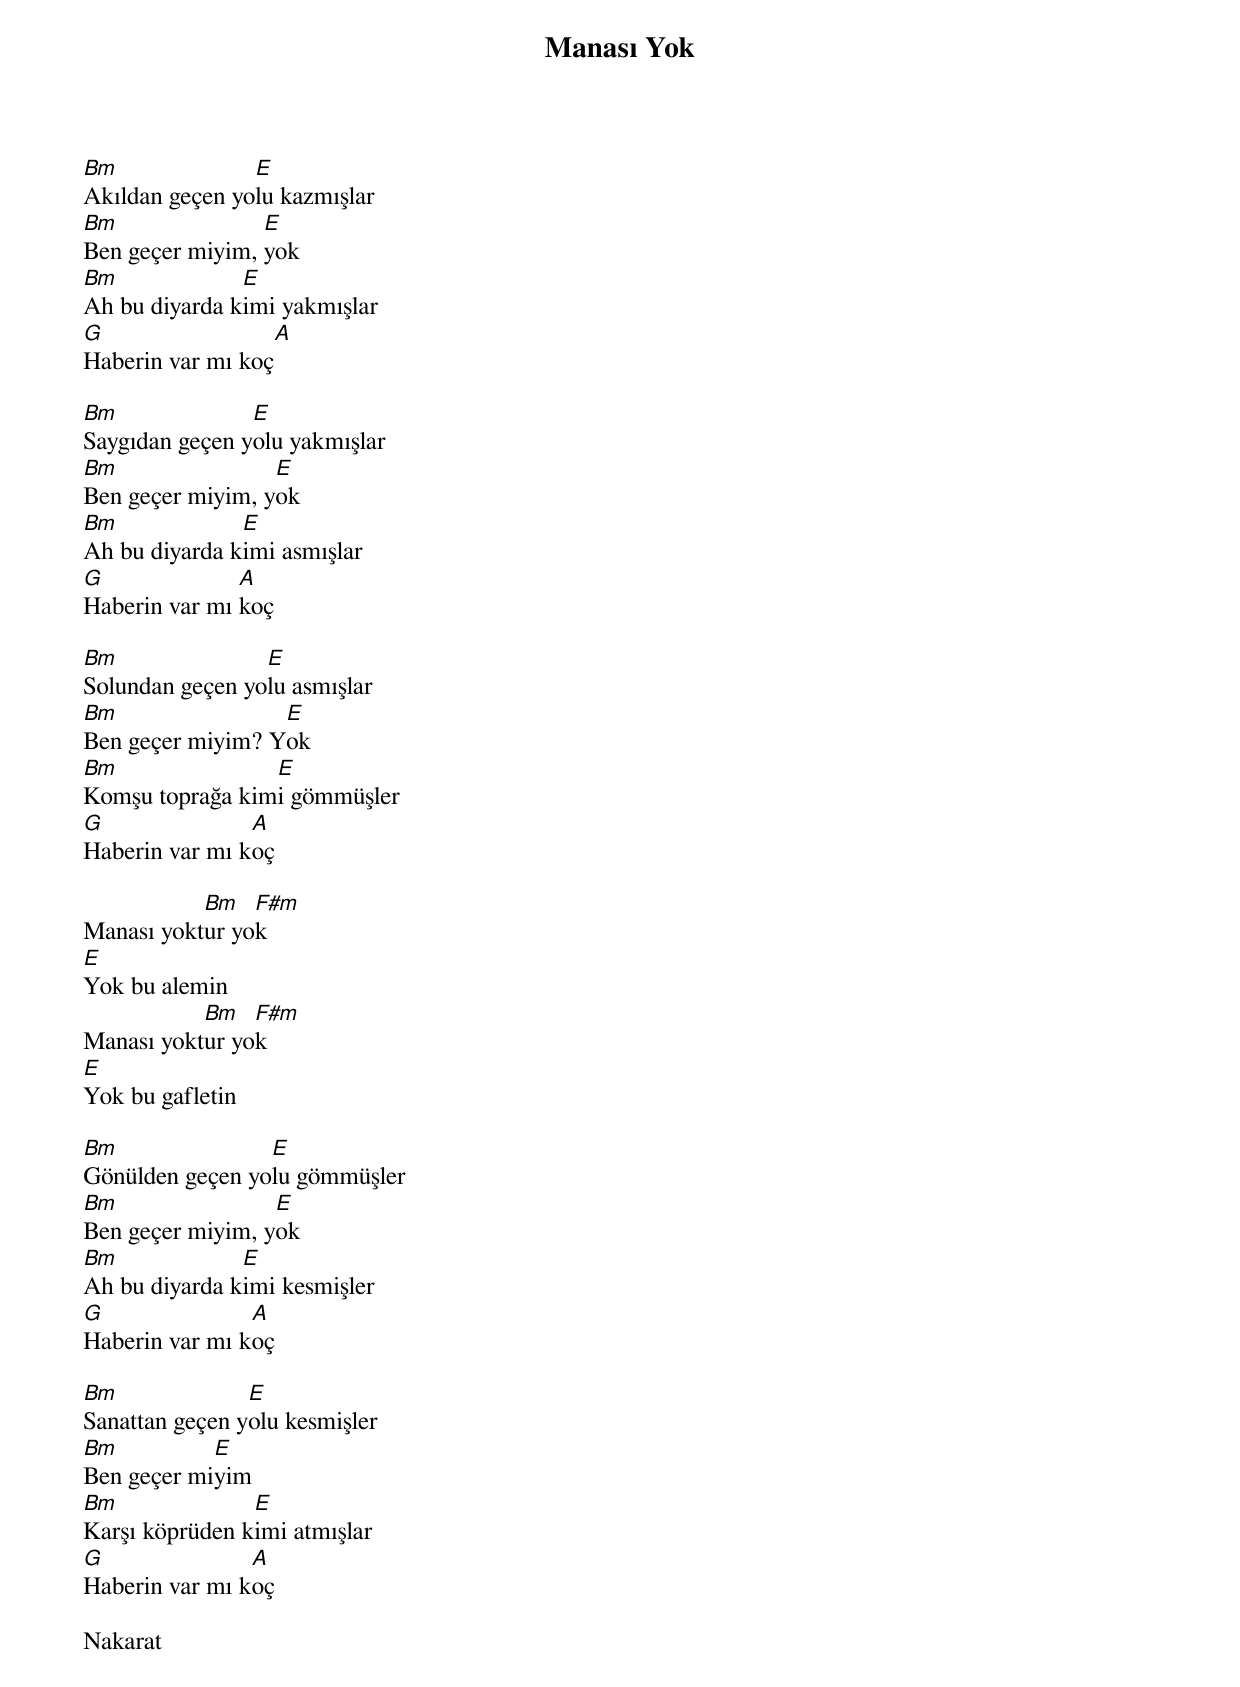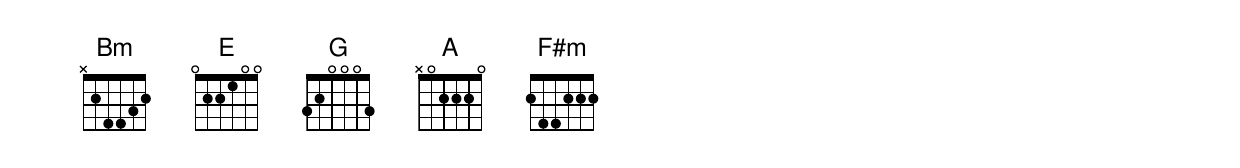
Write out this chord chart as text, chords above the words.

{title: Manası Yok}
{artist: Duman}

Bm              E
Akıldan geçen yolu kazmışlar
Bm               E
Ben geçer miyim, yok
Bm             E
Ah bu diyarda kimi yakmışlar
G                 A
Haberin var mı koç

Bm              E
Saygıdan geçen yolu yakmışlar
Bm                E
Ben geçer miyim, yok
Bm             E
Ah bu diyarda kimi asmışlar
G              A
Haberin var mı koç

Bm               E
Solundan geçen yolu asmışlar
Bm                E
Ben geçer miyim? Yok
Bm               E
Komşu toprağa kimi gömmüşler
G               A
Haberin var mı koç

           Bm   F#m
Manası yoktur yok
E
Yok bu alemin
           Bm   F#m
Manası yoktur yok
E
Yok bu gafletin

Bm               E
Gönülden geçen yolu gömmüşler
Bm                E
Ben geçer miyim, yok
Bm             E
Ah bu diyarda kimi kesmişler
G               A
Haberin var mı koç

Bm              E
Sanattan geçen yolu kesmişler
Bm          E
Ben geçer miyim
Bm              E
Karşı köprüden kimi atmışlar
G               A
Haberin var mı koç

Nakarat
